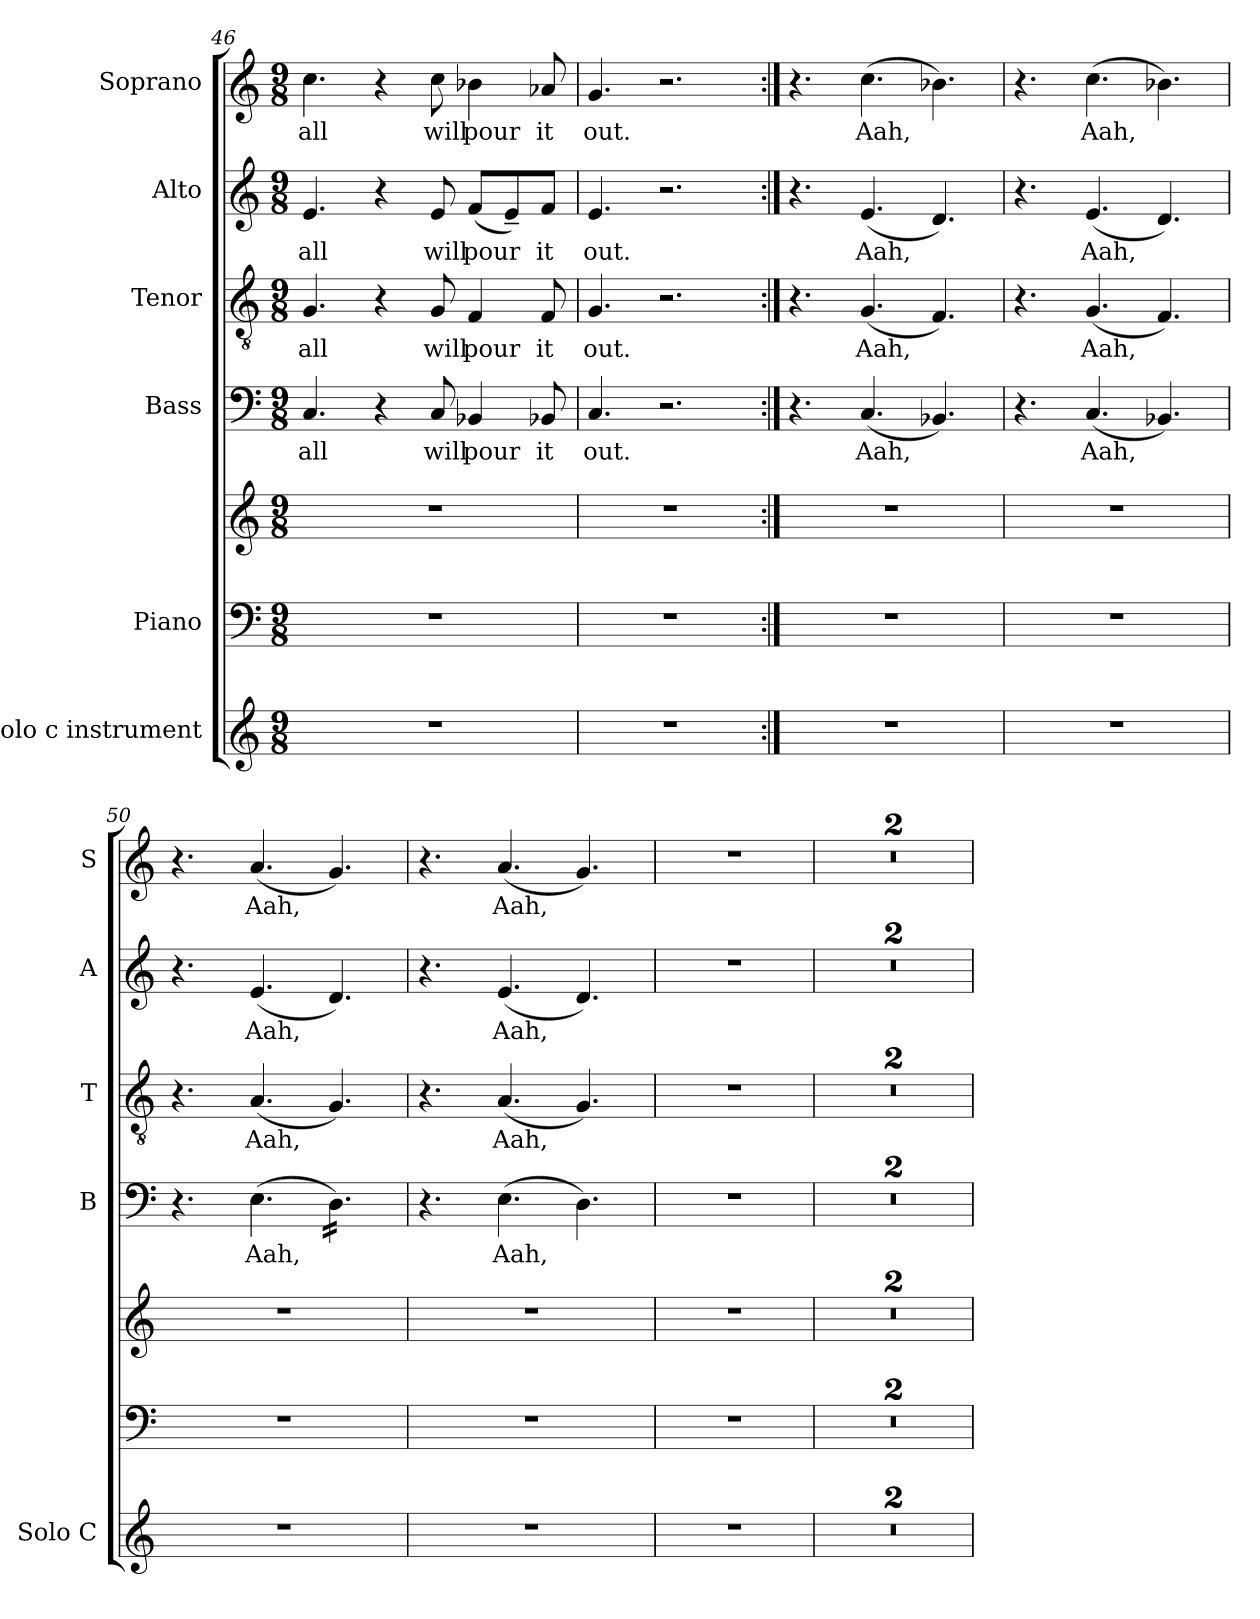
**kern	**kern	**kern	**kern	**text	**kern	**text	**kern	**text	**kern	**text
*part6	*part5	*part5	*part4	*part4	*part3	*part3	*part2	*part2	*part1	*part1
*staff7	*staff6	*staff5	*staff4	*staff4	*staff3	*staff3	*staff2	*staff2	*staff1	*staff1
*I"Solo c instrument	*I"Piano	*	*I"Bass	*	*I"Tenor	*	*I"Alto	*	*I"Soprano	*
*I'Solo C	*	*	*I'B	*	*I'T	*	*I'A	*	*I'S	*
*clefG2	*clefF4	*clefG2	*clefF4	*	*clefGv2	*	*clefG2	*	*clefG2	*
*k[]	*k[]	*k[]	*k[]	*	*k[]	*	*k[]	*	*k[]	*
*C:	*C:	*C:	*C:	*	*C:	*	*C:	*	*C:	*
*M9/8	*M9/8	*M9/8	*M9/8	*	*M9/8	*	*M9/8	*	*M9/8	*
=46	=46	=46	=46	=46	=46	=46	=46	=46	=46	=46
!	!	!	!	!LO:LY:b	!	!LO:LY:b	!	!LO:LY:b	!	!LO:LY:b
8%9r	8%9r	8%9r	4.C/	all	4.G/	all	4.e/	all	4.cc\	all
.	.	.	4r	.	4r	.	4r	.	4r	.
!	!	!	!	!LO:LY:b	!	!LO:LY:b	!	!LO:LY:b	!	!LO:LY:b
.	.	.	8C/	will	8G/	will	8e/	will	8cc\	will
!	!	!	!	!LO:LY:b	!	!LO:LY:b	!	!LO:LY:b	!	!LO:LY:b
.	.	.	4BB-X/	pour	4F/	pour	(<8f/L	pour	4b-X\	pour
.	.	.	.	.	.	.	8e~</)	.	.	.
!	!	!	!	!LO:LY:b	!	!LO:LY:b	!	!LO:LY:b	!	!LO:LY:b
.	.	.	8BB-X/	it	8F/	it	8f/J	it	8a-X/	it
!!LO:PB:g=z
=47	=47	=47	=47	=47	=47	=47	=47	=47	=47	=47
!	!	!	!	!LO:LY:b	!	!LO:LY:b	!	!LO:LY:b	!	!LO:LY:b:rj
8%9r	8%9r	8%9r	4.C/	out.	4.G/	out.	4.e/	out.	4.g/	out.
.	.	.	2.r	.	2.r	.	2.r	.	2.r	.
=48:|!	=48:|!	=48:|!	=48:|!	=48:|!	=48:|!	=48:|!	=48:|!	=48:|!	=48:|!	=48:|!
8%9r	8%9r	8%9r	4.r	.	4.r	.	4.r	.	4.r	.
!	!	!	!	!LO:LY:b	!	!LO:LY:b	!	!LO:LY:b	!	!LO:LY:b
.	.	.	(<4.C/	Aah,	(<4.G/	Aah,	(<4.e/	Aah,	(>4.cc\	Aah,
.	.	.	4.BB-X/)	.	4.F/)	.	4.d/)	.	4.b-X\)	.
=49	=49	=49	=49	=49	=49	=49	=49	=49	=49	=49
8%9r	8%9r	8%9r	4.r	.	4.r	.	4.r	.	4.r	.
!	!	!	!	!LO:LY:b	!	!LO:LY:b	!	!LO:LY:b	!	!LO:LY:b
.	.	.	(<4.C/	Aah,	(<4.G/	Aah,	(<4.e/	Aah,	(>4.cc\	Aah,
.	.	.	4.BB-X/)	.	4.F/)	.	4.d/)	.	4.b-X\)	.
=50	=50	=50	=50	=50	=50	=50	=50	=50	=50	=50
8%9r	8%9r	8%9r	4.r	.	4.r	.	4.r	.	4.r	.
!	!	!	!	!LO:LY:b	!	!LO:LY:b	!	!LO:LY:b	!	!LO:LY:b
.	.	.	(>4.E\	Aah,	(<4.A/	Aah,	(<4.e/	Aah,	(<4.a/	Aah,
*	*	*	*tremolo	*	*	*	*	*	*	*
.	.	.	16D\)LL	.	4.G/)	.	4.d/)	.	4.g/)	.
.	.	.	16D\)	.	.	.	.	.	.	.
.	.	.	16D\)	.	.	.	.	.	.	.
.	.	.	16D\)	.	.	.	.	.	.	.
.	.	.	16D\)	.	.	.	.	.	.	.
.	.	.	16D\)JJ	.	.	.	.	.	.	.
*	*	*	*Xtremolo	*	*	*	*	*	*	*
!!LO:LB:g=z
=51	=51	=51	=51	=51	=51	=51	=51	=51	=51	=51
8%9r	8%9r	8%9r	4.r	.	4.r	.	4.r	.	4.r	.
!	!	!	!	!LO:LY:b	!	!LO:LY:b	!	!LO:LY:b	!	!LO:LY:b
.	.	.	(>4.E\	Aah,	(<4.A/	Aah,	(<4.e/	Aah,	(<4.a/	Aah,
.	.	.	4.D\)	.	4.G/)	.	4.d/)	.	4.g/)	.
=52	=52	=52	=52	=52	=52	=52	=52	=52	=52	=52
8%9r	8%9r	8%9r	8%9r	.	8%9r	.	8%9r	.	8%9r	.
=53!	=53!	=53!	=53!	=53!	=53!	=53!	=53!	=53!	=53!	=53!
8%9r	8%9r	8%9r	8%9r	.	8%9r	.	8%9r	.	8%9r	.
=54	=54	=54	=54	=54	=54	=54	=54	=54	=54	=54
8%9r	8%9r	8%9r	8%9r	.	8%9r	.	8%9r	.	8%9r	.
=!	=!	=!	=!	=!	=!	=!	=!	=!	=!	=!
*-	*-	*-	*-	*-	*-	*-	*-	*-	*-	*-
